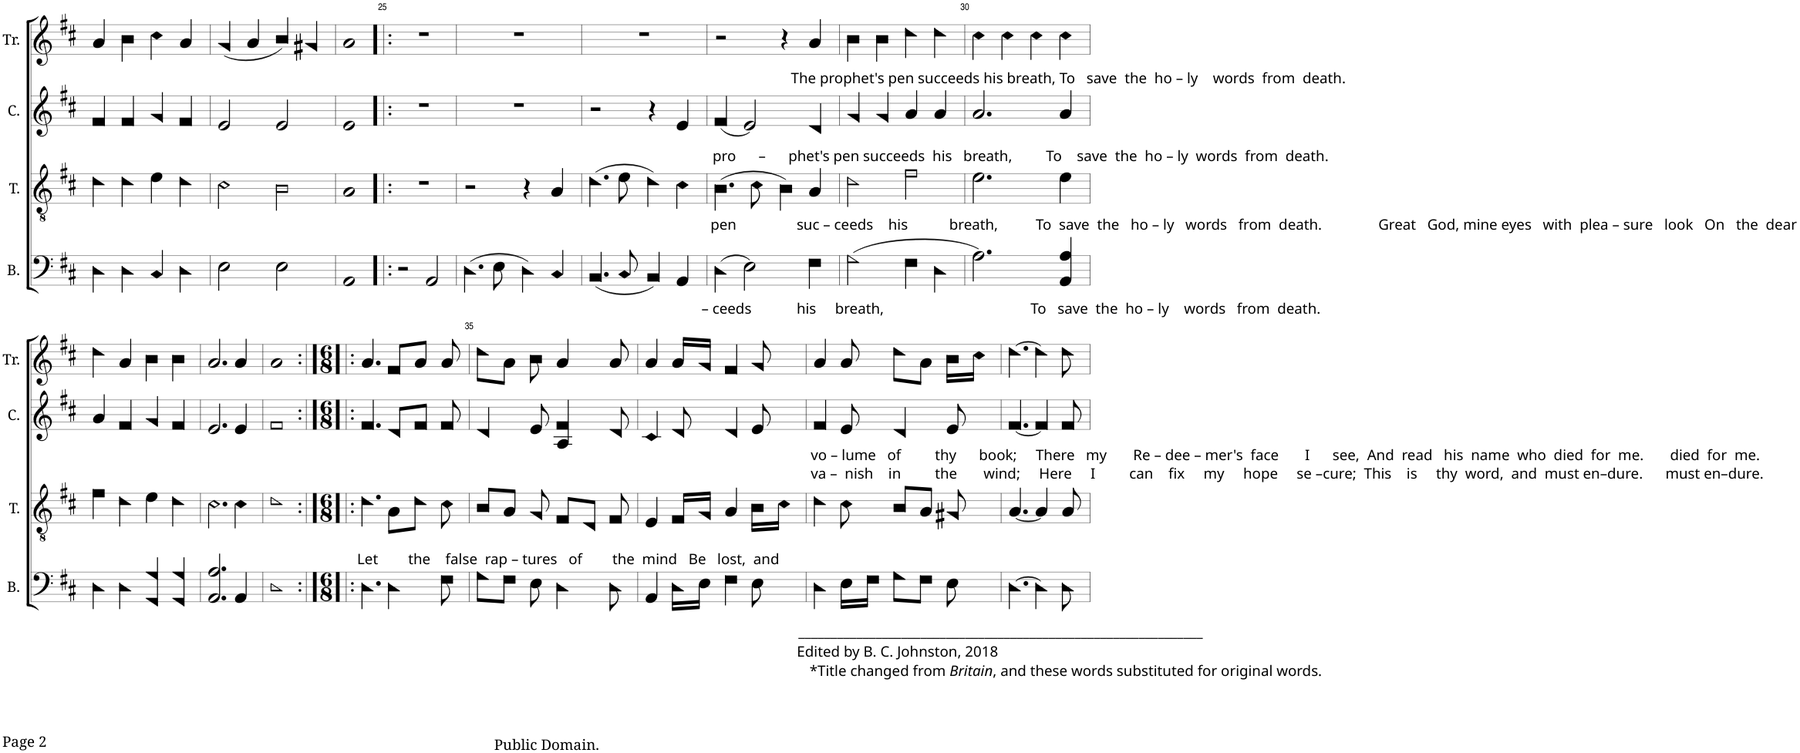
**kern	**kern	**kern	**kern
*part4	*part3	*part2	*part1
*staff4	*staff3	*staff2	*staff1
*I"B.	*I"T.	*I"C.	*I"Tr.
*I'B.	*I'T.	*I'C.	*I'Tr.
!!LO:PB:g=z
*clefF4	*clefGv2	*clefG2	*clefG2
*k[f#c#]	*k[f#c#]	*k[f#c#]	*k[f#c#]
*M2/2	*M2/2	*M2/2	*M2/2
*met(c|)	*met(c|)	*met(c|)	*met(c|)
=22	=22	=22	=22
4D!\	4d!\	4f#!/	4a!/
4D!\	4d!\	4f#!/	4b!\
4C#!/	4e!\	4g!/	4cc#!\
4D!\	4d!\	4f#!/	4a!/
=23	=23	=23	=23
2E!\	2c#!\	2e!/	(4g!/
.	.	.	4a!/
2E!\	2B!\	2e!/	4b!/)
.	.	.	4g#X!/
=24	=24	=24	=24
1AA!	1A!	1e!	1a!
=25!|:	=25!|:	=25!|:	=25!|:
2r	1r	1r	1r
2AA!/	.	.	.
=26	=26	=26	=26
(4.D!\	2r	1r	1r
8E!\	.	.	.
4D!\)	4r	.	.
4C#!/	4A!/	.	.
=27	=27	=27	=27
(4.BB!/	(4.d!\	2r	1r
8C#!/	8e!\	.	.
4BB!/)	4d!\)	4r	.
4AA!/	4c#!\	4e!/	.
=28	=28	=28	=28
!	!	!LO:TX:b:t=pro      –      phet's pen succeeds  his   breath,         To    save  the  ho – ly  words  from  death.	!
!	!LO:TX:b:t=pen                suc – ceeds    his           breath,          To  save  the   ho – ly   words   from  death.               Great   God, mine eyes   with  plea – sure   look   On   the  dear	!	!
!LO:TX:b:t=– ceeds            his     breath,                                       To   save  the  ho – ly    words   from  death.	!	!	!
(4D!\	(4.B!\	(4f#!/	2r
2E!\)	.	2e!/)	.
.	8c#!\	.	.
.	4B!\)	.	4r
!	!	!	!LO:TX:b:t=The prophet's pen succeeds his breath, To   save  the  ho – ly    words  from  death.
4F#!\	4A!/	4d!/	4a!/
=29	=29	=29	=29
(2G!\	2d!\	4g!/	4b!\
.	.	4g!/	4b!\
4F#!\	2f#!\	4a!/	4dd!\
4D!\	.	4a!/	4dd!\
=30	=30	=30	=30
2.A!\)	2.e!\	2.a!/	4cc#!\
.	.	.	4cc#!\
.	.	.	4cc#!\
4AA!/ 4A!/	4e!\	4a!/	4cc#!\
!!LO:LB:g=z
=31	=31	=31	=31
4D!\	4f#!\	4a!/	4dd!\
4D!\	4d!\	4f#!/	4a!/
4GG!/ 4G!/	4e!\	4g!/	4b!\
4GG!/ 4G!/	4d!\	4f#!/	4b!\
=32	=32	=32	=32
2.AA!/ 2.A!/	2.c#!\	2.e!/	2.a!/
4AA!/	4c#!\	4e!/	4a!/
=33	=33	=33	=33
1D!	1d!	1f#!	1a!
=34:|!|:	=34:|!|:	=34:|!|:	=34:|!|:
*M6/8	*M6/8	*M6/8	*M6/8
!	!LO:TX:b:t=Let        the    false  rap – tures   of        the  mind   Be   lost,  and	!	!
4.D!\	4.d!\	4.f#!/	4.a!/
4D!\	8A!\L	8d!/L	8f#!/L
.	8d!\J	8f#!/J	8a!/J
8F#!\	8c#!\	8f#!/	8a!/
=35	=35	=35	=35
8G!\L	8B!/L	4d!/	8dd!\L
8F#!\J	8A!/J	.	8a!\J
8E!\	8G!/	8e!/	8b!\
4D!\	8F#!/L	4A!/ 4f#!/	4a!/
.	8D!/J	.	.
8D!\	8F#!/	8d!/	8a!/
=36	=36	=36	=36
4AA!/	4E!/	4c#!/	4a!/
16D!\LL	16F#!/LL	8d!/	16a!/LL
16E!\JJ	16G!/JJ	.	16g!/JJ
4F#!\	4A!/	4d!/	4f#!/
8E!\	16B!\LL	8e!/	8g!/
.	16c#!\JJ	.	.
=37	=37	=37	=37
!	!	!LO:TX:b:t=vo – lume   of         thy      book;     There   my       Re – dee – mer's  face       I      see,  And  read   his  name  who  died  for  me.       died  for  me.	!
!	!	!LO:TX:b:t=va –  nish    in         the       wind;     Here     I         can    fix     my     hope     se –cure;  This    is     thy  word,  and  must en–dure.      must en–dure.	!
4D!\	4d!\	4f#!/	4a!/
16E!\LL	8c#!\	8e!/	8a!/
16F#!\JJ	.	.	.
8G!\L	8B!/L	4d!/	8dd!\L
8F#!\J	8A!/J	.	8a!\J
8E!\	8G#X!/	8e!/	16b!\LL
.	.	.	16cc#!\JJ
=38	=38	=38	=38
!LO:TX:b:t=_______________________________________________________________	!	!	!
!LO:TX:b:t=Edited by B. C. Johnston, 2018	!	!	!
!LO:TX:b:t=*Title changed from	!	!	!
!LO:TX:b:i:t=Britain	!	!	!
!LO:TX:b:t=, and these words substituted for original words.	!	!	!
[4.D!\	[4.A!/	[4.f#!/	[4.dd!\
4D!\]	4A!/]	4f#!/]	4dd!\]
8D!\	8A!/	8f#!/	8dd!\
=	=	=	=
*-	*-	*-	*-
